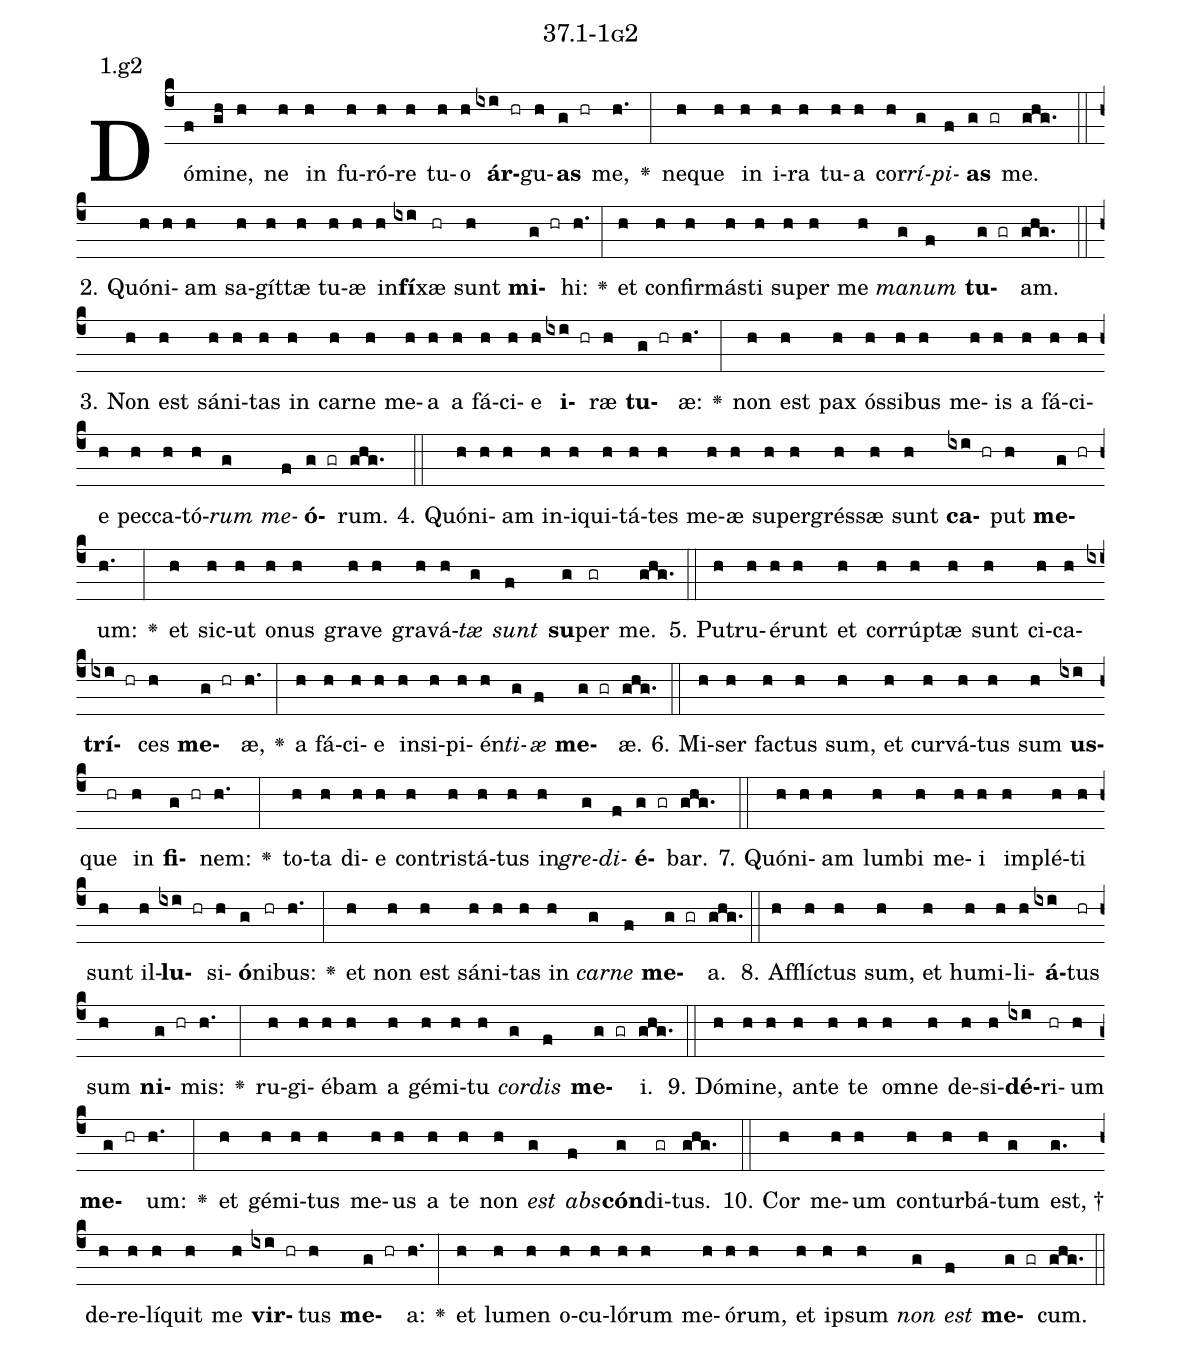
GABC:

name: 37.1-1g2;
annotation: 1.g2;
%%
(c4)Dó(f)mi(gh)ne,(h) ne(h) in(h) fu(h)ró(h)re(h) tu(h)o(h) <b>ár</b>(ixi hr)gu(h)<b>as</b>(g hr) me,(h.) <v>\greheightstar</v>(:) ne(h)que(h) in(h) i(h)ra(h) tu(h)a(h) cor(h)<i>rí</i>(g)<i>pi</i>(f)<b>as</b>(g gr) me.(ghg.) (::)
2. Quón(h)i(h)am(h) sa(h)gít(h)tæ(h) tu(h)æ(h) in(h)<b>fí</b>(ixi)xæ(hr) sunt(h) <b>mi</b>(g hr)hi:(h.) <v>\greheightstar</v>(:) et(h) con(h)fir(h)más(h)ti(h) su(h)per(h) me(h) <i>ma</i>(g)<i>num</i>(f) <b>tu</b>(g gr)am.(ghg.) (::)
3. Non(h) est(h) sá(h)ni(h)tas(h) in(h) car(h)ne(h) me(h)a(h) a(h) fá(h)ci(h)e(h) <b>i</b>(ixi hr)ræ(h) <b>tu</b>(g hr)æ:(h.) <v>\greheightstar</v>(:) non(h) est(h) pax(h) ós(h)si(h)bus(h) me(h)is(h) a(h) fá(h)ci(h)e(h) pec(h)ca(h)tó(h)<i>rum</i>(g) <i>me</i>(f)<b>ó</b>(g gr)rum.(ghg.) (::)
4. Quón(h)i(h)am(h) in(h)i(h)qui(h)tá(h)tes(h) me(h)æ(h) su(h)per(h)grés(h)sæ(h) sunt(h) <b>ca</b>(ixi hr)put(h) <b>me</b>(g hr)um:(h.) <v>\greheightstar</v>(:) et(h) sic(h)ut(h) o(h)nus(h) gra(h)ve(h) gra(h)vá(h)<i>tæ</i>(g) <i>sunt</i>(f) <b>su</b>(g)per(gr) me.(ghg.) (::)
5. Pu(h)tru(h)é(h)runt(h) et(h) cor(h)rúp(h)tæ(h) sunt(h) ci(h)ca(h)<b>trí</b>(ixi hr)ces(h) <b>me</b>(g hr)æ,(h.) <v>\greheightstar</v>(:) a(h) fá(h)ci(h)e(h) in(h)si(h)pi(h)én(h)<i>ti</i>(g)<i>æ</i>(f) <b>me</b>(g gr)æ.(ghg.) (::)
6. Mi(h)ser(h) fac(h)tus(h) sum,(h) et(h) cur(h)vá(h)tus(h) sum(h) <b>us</b>(ixi)que(hr) in(h) <b>fi</b>(g hr)nem:(h.) <v>\greheightstar</v>(:) to(h)ta(h) di(h)e(h) con(h)tris(h)tá(h)tus(h) in(h)<i>gre</i>(g)<i>di</i>(f)<b>é</b>(g gr)bar.(ghg.) (::)
7. Quón(h)i(h)am(h) lum(h)bi(h) me(h)i(h) im(h)plé(h)ti(h) sunt(h) il(h)<b>lu</b>(ixi hr)si(h)<b>ó</b>(g)ni(hr)bus:(h.) <v>\greheightstar</v>(:) et(h) non(h) est(h) sá(h)ni(h)tas(h) in(h) <i>car</i>(g)<i>ne</i>(f) <b>me</b>(g gr)a.(ghg.) (::)
8. Af(h)flíc(h)tus(h) sum,(h) et(h) hu(h)mi(h)li(h)<b>á</b>(ixi)tus(hr) sum(h) <b>ni</b>(g hr)mis:(h.) <v>\greheightstar</v>(:) ru(h)gi(h)é(h)bam(h) a(h) gé(h)mi(h)tu(h) <i>cor</i>(g)<i>dis</i>(f) <b>me</b>(g gr)i.(ghg.) (::)
9. Dó(h)mi(h)ne,(h) an(h)te(h) te(h) om(h)ne(h) de(h)si(h)<b>dé</b>(ixi)ri(hr)um(h) <b>me</b>(g hr)um:(h.) <v>\greheightstar</v>(:) et(h) gé(h)mi(h)tus(h) me(h)us(h) a(h) te(h) non(h) <i>est</i>(g) <i>abs</i>(f)<b>cón</b>(g)di(gr)tus.(ghg.) (::)
10. Cor(h) me(h)um(h) con(h)tur(h)bá(h)tum(g) est, †(g.) de(h)re(h)lí(h)quit(h) me(h) <b>vir</b>(ixi hr)tus(h) <b>me</b>(g hr)a:(h.) <v>\greheightstar</v>(:) et(h) lu(h)men(h) o(h)cu(h)ló(h)rum(h) me(h)ó(h)rum,(h) et(h) ip(h)sum(h) <i>non</i>(g) <i>est</i>(f) <b>me</b>(g gr)cum.(ghg.) (::)
